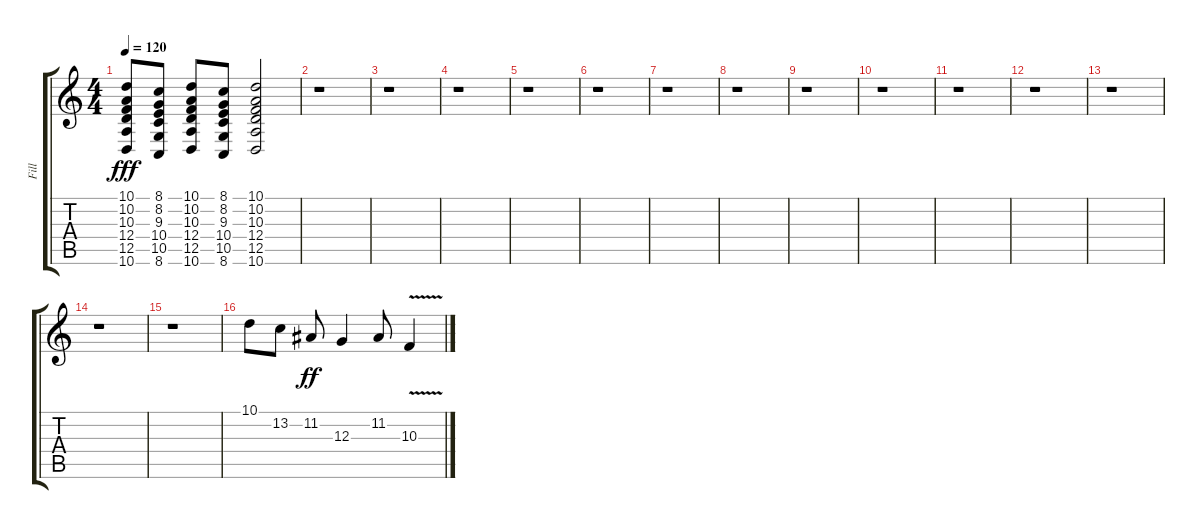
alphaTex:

\track ("Fill" "Fill") {instrument stringensemble1}
\staff {score tabs}
\tuning (E4 B3 G3 D3 A2 E2) {hide}
\ts (4 4)
\tempo 120
\clef g2
\ks c
(10.1 10.2 10.3 12.4 12.5 10.6).8{dy fff} (8.1 8.2 9.3 10.4 10.5 8.6).8 (10.1 10.2 10.3 12.4 12.5 10.6).8 (8.1 8.2 9.3 10.4 10.5 8.6).8 (10.1 10.2 10.3 12.4 12.5 10.6).2 |
r.1 |
r.1 |
r.1 |
r.1 |
r.1 |
r.1 |
r.1 |
r.1 |
r.1 |
r.1 |
r.1 |
r.1 |
r.1 |
r.1 |
10.1.8{instrument lead3calliope} 13.2.8 11.2.8{dy ff} 12.3.4 11.2.8 10.3{v}.4
